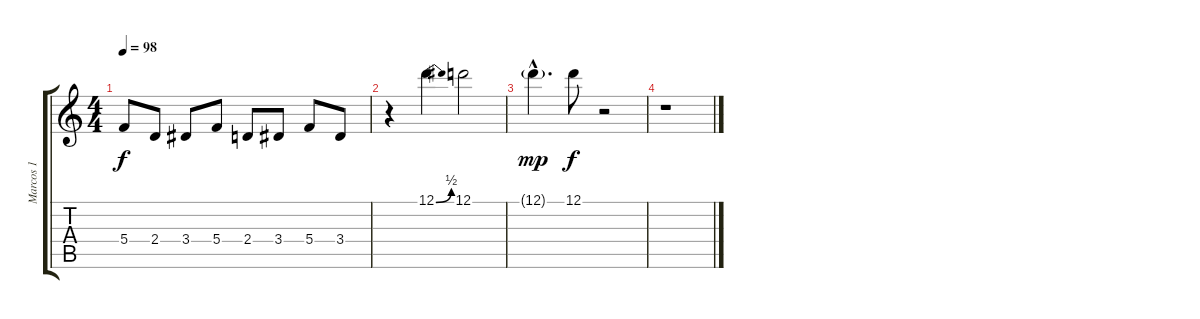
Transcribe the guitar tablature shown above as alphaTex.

\track ("Marcos 1" "Marcos 1") {instrument electricguitarclean}
\staff {score tabs}
\tuning (D4 A3 F3 C3 G2 C2) {hide}
\ts (4 4)
\tempo 98
\clef g2
\ks c
5.4.8{dy f} 2.4.8 3.4.8 5.4.8 2.4.8 3.4.8 5.4.8 3.4.8 |
r.4 12.1{be (bend 0 0 60 2)}.4 12.1.2 |
12.1{g hac}.4{d dy mp} 12.1.8{dy f} r.2{volume 0} |
r.1
